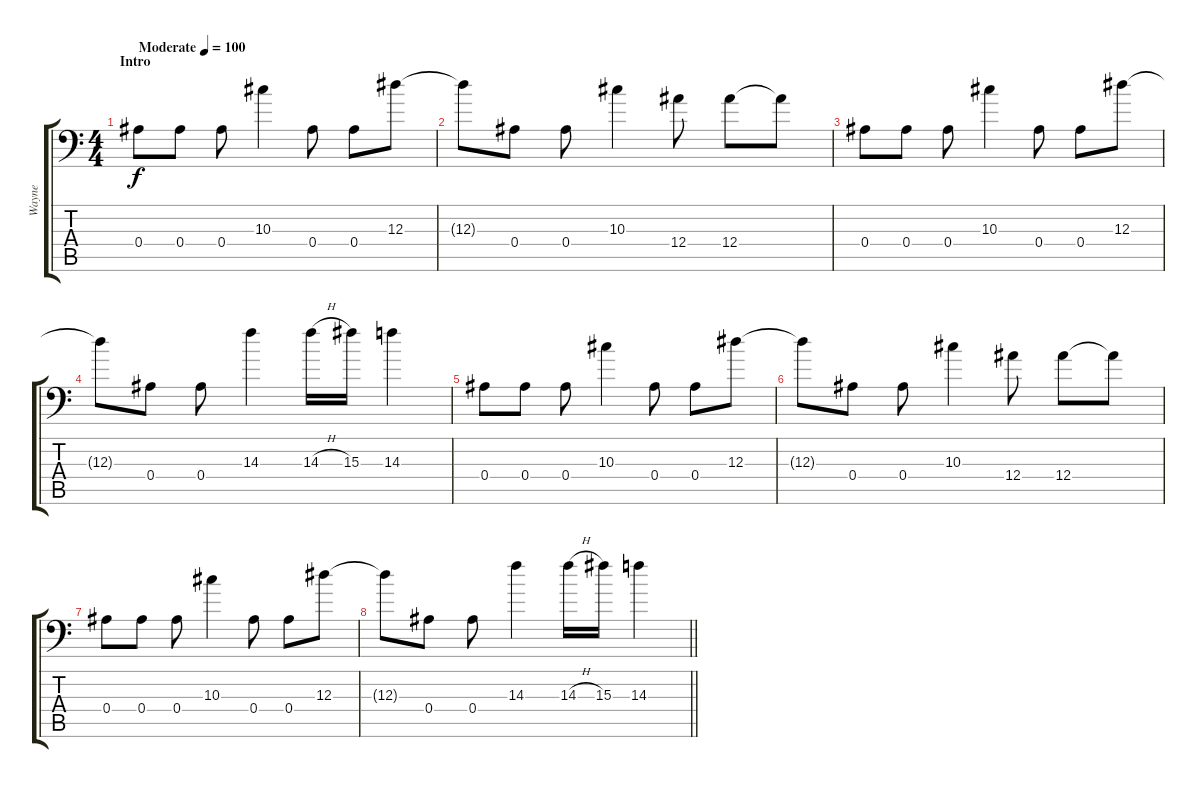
\track ("Wayne " "Wayne ") {instrument distortionguitar}
\staff {score tabs}
\tuning (C4 G3 Eb3 Bb2 F2 Bb1) {hide}
\ts (4 4)
\section ("" "Intro")
\tempo (100 "Moderate")
\clef f4
\ks c
0.4.8{dy f instrument distortionguitar} 0.4.8 0.4.8 10.3.4 0.4.8 0.4.8 12.3.8 |
12.3{t}.8 0.4.8 0.4.8 10.3.4 12.4.8 12.4.8 12.4{t}.8 |
0.4.8 0.4.8 0.4.8 10.3.4 0.4.8 0.4.8 12.3.8 |
12.3{t}.8 0.4.8 0.4.8 14.3.4 14.3{h}.16 15.3.16 14.3.4 |
0.4.8 0.4.8 0.4.8 10.3.4 0.4.8 0.4.8 12.3.8 |
12.3{t}.8 0.4.8 0.4.8 10.3.4 12.4.8 12.4.8 12.4{t}.8 |
0.4.8 0.4.8 0.4.8 10.3.4 0.4.8 0.4.8 12.3.8 |
\barLineRight lightlight
12.3{t}.8 0.4.8 0.4.8 14.3.4 14.3{h}.16 15.3.16 14.3.4
